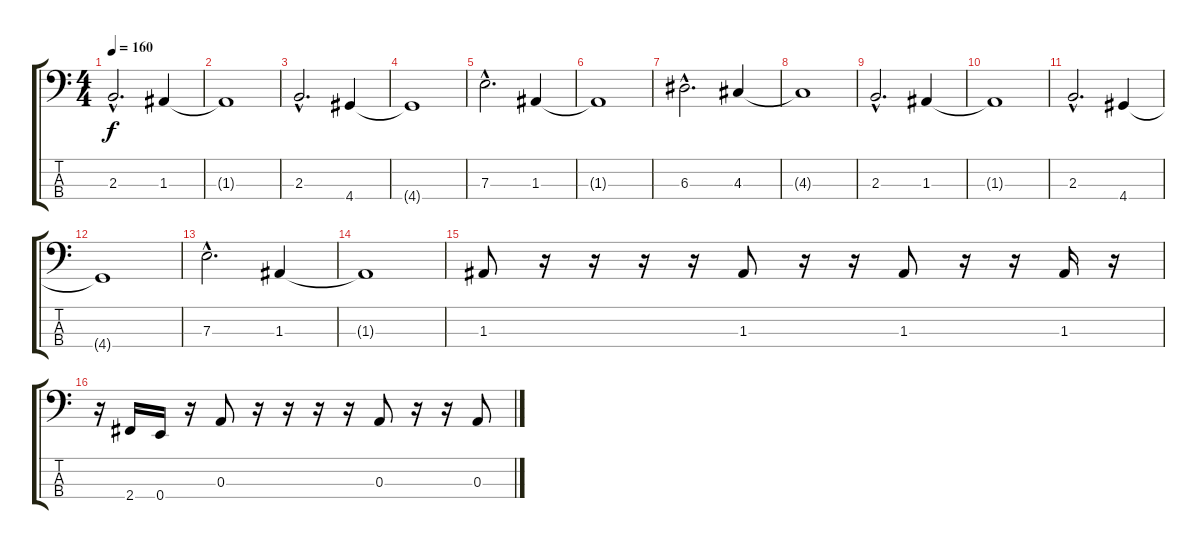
\track "" {instrument electricbassfinger}
\staff {score tabs}
\tuning (G2 D2 A1 E1) {hide}
\ts (4 4)
\tempo 160
\clef f4
\ks c
2.3{hac}.2{d dy f} 1.3.4 |
1.3{t}.1 |
2.3{hac}.2{d} 4.4.4 |
4.4{t}.1 |
7.3{hac}.2{d} 1.3.4 |
1.3{t}.1 |
6.3{hac}.2{d} 4.3.4 |
4.3{t}.1 |
2.3{hac}.2{d} 1.3.4 |
1.3{t}.1 |
2.3{hac}.2{d} 4.4.4 |
4.4{t}.1 |
7.3{hac}.2{d} 1.3.4 |
1.3{t}.1 |
1.3.8 r.16 r.16 r.16 r.16 1.3.8 r.16 r.16 1.3.8 r.16 r.16 1.3.16 r.16 |
r.16 2.4.16 0.4.16 r.16 0.3.8 r.16 r.16 r.16 r.16 0.3.8 r.16 r.16 0.3.8
